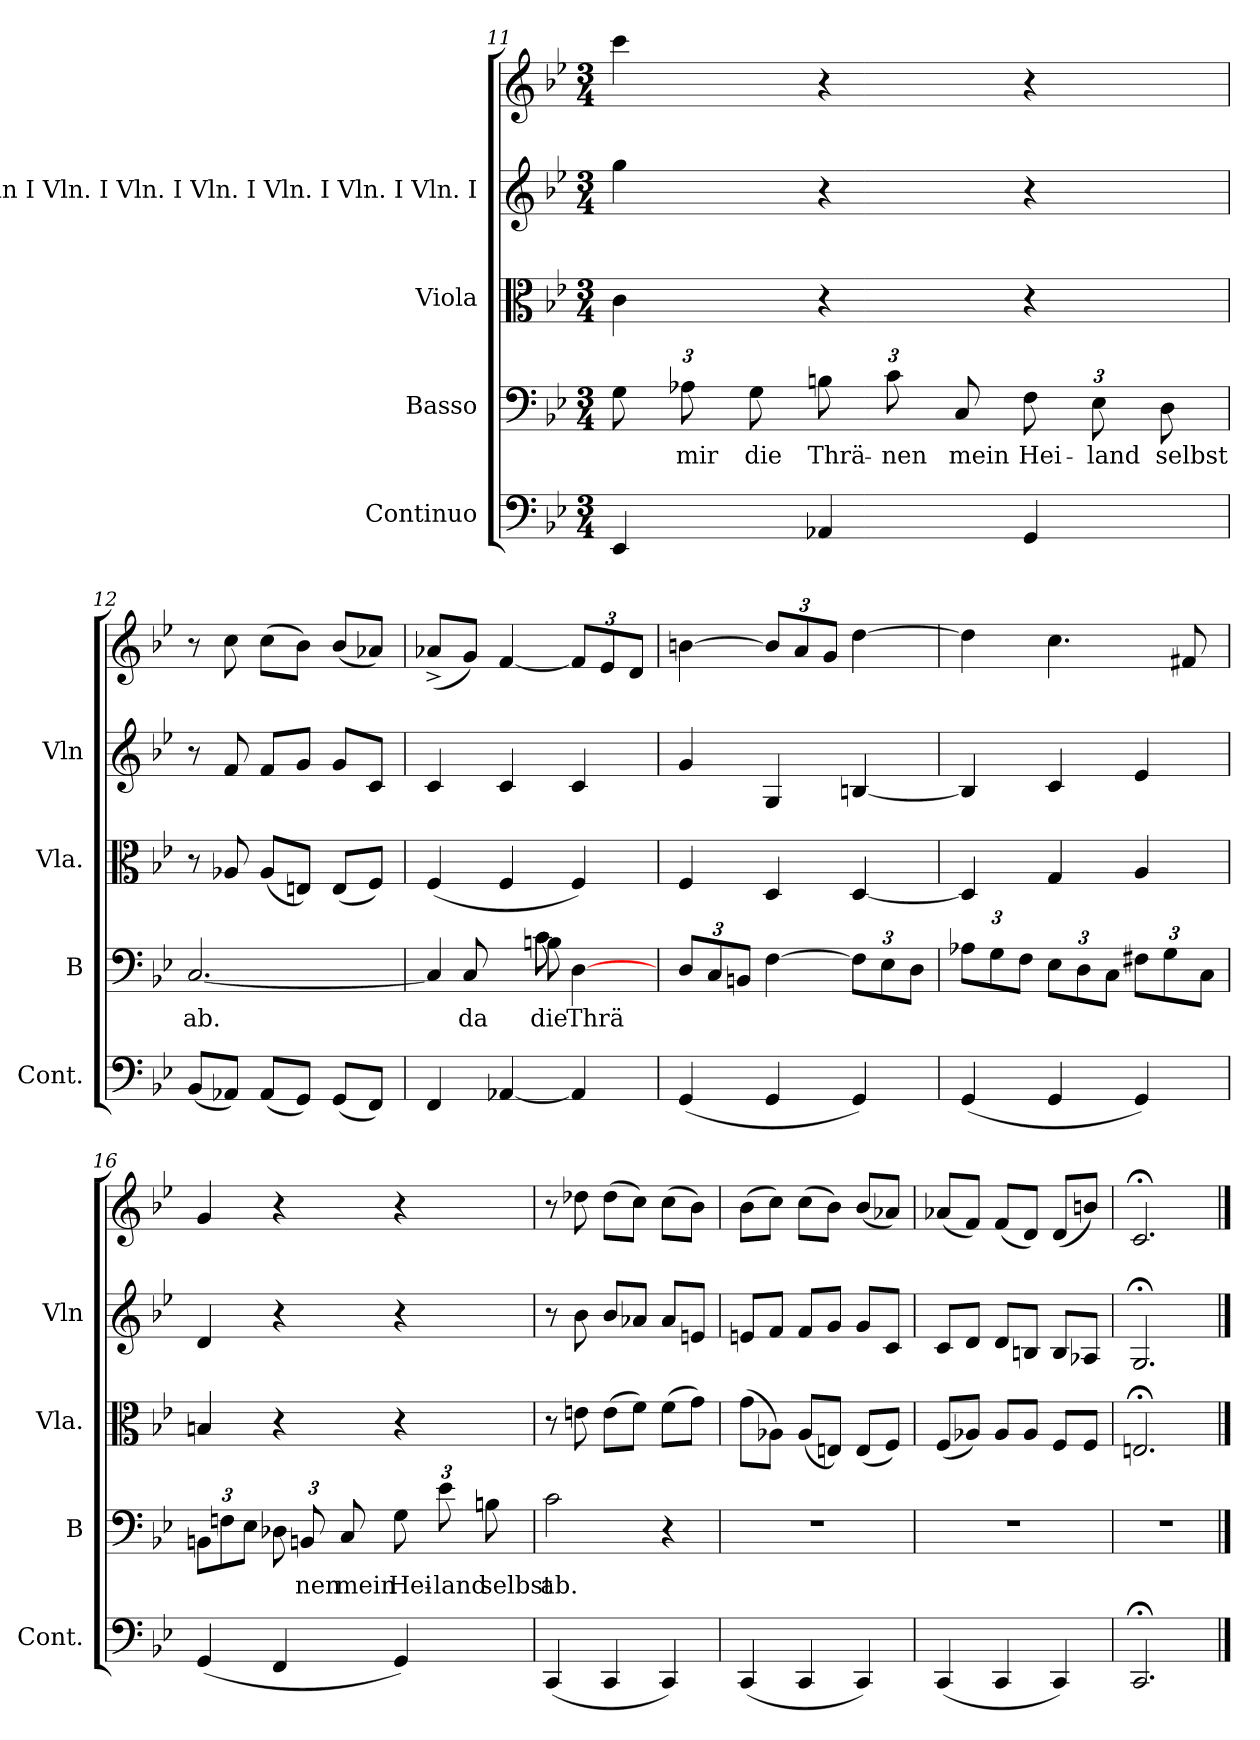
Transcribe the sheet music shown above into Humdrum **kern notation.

**kern	**kern	**text	**kern	**kern	**kern
*part4	*part3	*part3	*part2	*part1	*part1
*staff5	*staff4	*staff4	*staff3	*staff2	*staff1
*I"Continuo	*I"Basso	*	*I"Viola	*I"Violin I Vln. I Vln. I Vln. I Vln. I Vln. I Vln. I	*
*I'Cont.	*I'B	*	*I'Vla.	*I'Vln	*
!!LO:PB:g=z
*clefF4	*clefF4	*	*clefC3	*clefG2	*clefG2
*k[b-e-]	*k[b-e-]	*	*k[b-e-]	*k[b-e-]	*k[b-e-]
*B-:	*B-:	*	*B-:	*B-:	*B-:
*M3/4	*M3/4	*	*M3/4	*M3/4	*M3/4
*	*Xbrackettup	*	*	*	*
=11	=11	=11	=11	=11	=11
4EE-/	12G\	.	4c\	4gg\	4ccc\
!	!	!LO:LY:b	!	!	!
.	12A-X>\	mir	.	.	.
!	!	!LO:LY:b	!	!	!
.	12G\	die	.	.	.
!	!	!LO:LY:b	!	!	!
4AA-X/	12Bn\	Thrä-	4r	4r	4r
!	!	!LO:LY:b:rj	!	!	!
.	12c>\	-nen	.	.	.
!	!	!LO:LY:b	!	!	!
.	12C/	mein	.	.	.
!	!	!LO:LY:b	!	!	!
4GG/	12F\	Hei-	4r	4r	4r
!	!	!LO:LY:b:rj	!	!	!
.	12E->\	-land	.	.	.
!	!	!LO:LY:b	!	!	!
.	12D\	selbst	.	.	.
=12	=12	=12	=12	=12	=12
!	!	!LO:LY:b	!	!	!
(<8BB-/L	[<2.C/	ab.	8r	8r	8r
8AA-X/J)	.	.	8A-X/	8f/	8cc\
(<8AA-/L	.	.	(<8A-/L	8f/L	(>8cc\L
8GG/J)	.	.	8En/J)	8g/J	8b-\J)
(<8GG/L	.	.	(<8E/L	8g/L	(<8b-/L
8FF/J)	.	.	8F/J)	8c/J	8a-X/J)
=13	=13	=13	=13	=13	=13
*	*^	*	*	*	*
*	*	*^	*	*	*	*
*	*	*	*^	*	*	*	*
4FF/	4C>/]	8ryy	4.ryy	4.ryy	.	(<4F/	4c/	(<8a-X^</L
!	!	!	!	!	!LO:LY:b	!	!	!
.	.	8C/	.	.	da	.	.	8g/J)
[<4AA-X/	2ryy	8ryy	.	.	.	4F/	4c/	[<4f/
!	!	!	!	!	!LO:LY:b	!	!	!
!	!	!	!	!	!LO:LY:b	!	!	!
!	!	!	!	!	!LO:LY:b	!	!	!
.	.	8c\	8Bn>\	8c\	die	.	.	.
!	!	!	!	!	!LO:LY:b	!	!	!
*	*	*	*	*	*	*	*	*Xbrackettup
4AA-/]	.	4ryy	4ryy	[<4D\	Thrä-	4F/)	4c/	12f/L]
.	.	.	.	.	.	.	.	12e-/
.	.	.	.	.	.	.	.	12d/J
*	*v	*v	*v	*v	*	*	*	*
!!LO:LB:g=z
=14	=14	=14	=14	=14	=14
(<4GG/	12D/L	.	4F/	4g/	[>4bn\
.	12C/	.	.	.	.
.	12BBn/J	.	.	.	.
4GG/	[>4F\	.	4D/	4G/	12b/L]
.	.	.	.	.	12a/
.	.	.	.	.	12g/J
4GG/)	12F\L]	.	[<4D/	[<4Bn/	[>4dd\
.	12E-\	.	.	.	.
.	12D\J	.	.	.	.
=15	=15	=15	=15	=15	=15
(<4GG/	12A-X\L	.	4D/]	4B/]	4dd\]
.	12G\	.	.	.	.
.	12F\J	.	.	.	.
4GG/	12E-\L	.	4G/	4c/	4.cc\
.	12D\	.	.	.	.
.	12C\J	.	.	.	.
4GG/)	12F#X\L	.	4A/	4e-/	.
.	12G\	.	.	.	.
.	.	.	.	.	8f#X/
.	12C\J	.	.	.	.
=16	=16	=16	=16	=16	=16
(<4GG/	12BBn\L	.	4Bn/	4d/	4g/
.	12Fn\	.	.	.	.
.	12E-\J	.	.	.	.
4FF/	12D-X\	.	4r	4r	4r
!	!	!LO:LY:b	!	!	!
.	12BBn</	-nen	.	.	.
!	!	!LO:LY:b	!	!	!
.	12C/	mein	.	.	.
!	!	!LO:LY:b	!	!	!
4GG/)	12G\	Hei-	4r	4r	4r
!	!	!LO:LY:b:rj	!	!	!
.	12e->\	-land	.	.	.
!	!	!LO:LY:b	!	!	!
.	12Bn\	selbst	.	.	.
!!LO:PB:g=z
=17	=17	=17	=17	=17	=17
!	!	!LO:LY:b	!	!	!
(<4CC/	2c\	ab.	8r	8r	8r
.	.	.	8en\	8b-\	8dd-X\
4CC/	.	.	(>8e\L	8b-/L	(>8dd-\L
.	.	.	8f\J)	8a-X/J	8cc\J)
4CC/)	4r	.	(>8f\L	8a-/L	(>8cc\L
.	.	.	8g\J)	8en/J	8b-\J)
=18	=18	=18	=18	=18	=18
!	!LO:N:vis=1	!	!	!	!
(<4CC/	2.r	.	(>8g\L	8en/L	(>8b-\L
.	.	.	8A-X\J)	8f/J	8cc\J)
4CC/	.	.	(<8A-/L	8f/L	(>8cc\L
.	.	.	8En/J)	8g/J	8b-\J)
4CC/)	.	.	(<8E/L	8g/L	(<8b-/L
.	.	.	8F/J)	8c/J	8a-X/J)
=19	=19	=19	=19	=19	=19
!	!LO:N:vis=1	!	!	!	!
(<4CC/	2.r	.	(<8F/L	8c/L	(<8a-X/L
.	.	.	8A-X/J)	8d/J	8f/J)
4CC/	.	.	8A-/L	8d/L	(<8f/L
.	.	.	8A-/J	8Bn/J	8d/J)
4CC/)	.	.	8F/L	8B/L	(<8d/L
.	.	.	8F/J	8A-X/J	8bn/J)
=20	=20	=20	=20	=20	=20
!	!LO:N:vis=1	!	!	!	!
2.CC;/	2.r	.	2.En;/	2.G;/	2.c;/
==	==	==	==	==	==
*-	*-	*-	*-	*-	*-
